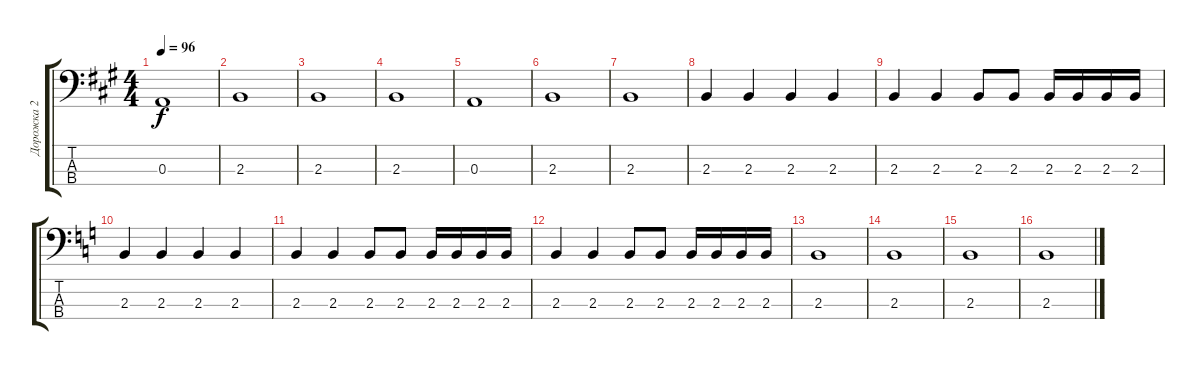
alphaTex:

\track ("Дорожка 2" "Дорожка 2") {solo instrument electricbassfinger}
\staff {score tabs}
\tuning (G2 D2 A1 E1) {hide}
\ts (4 4)
\tempo 96
\clef f4
\ks f#minor
0.3.1{dy f} |
2.3.1 |
2.3.1 |
2.3.1 |
0.3.1 |
2.3.1 |
2.3.1 |
2.3.4 2.3.4 2.3.4 2.3.4 |
2.3.4 2.3.4 2.3.8 2.3.8 2.3.16 2.3.16 2.3.16 2.3.16 |
\ks c
2.3.4 2.3.4 2.3.4 2.3.4 |
2.3.4 2.3.4 2.3.8 2.3.8 2.3.16 2.3.16 2.3.16 2.3.16 |
2.3.4 2.3.4 2.3.8 2.3.8 2.3.16 2.3.16 2.3.16 2.3.16 |
2.3.1 |
2.3.1 |
2.3.1 |
2.3.1
